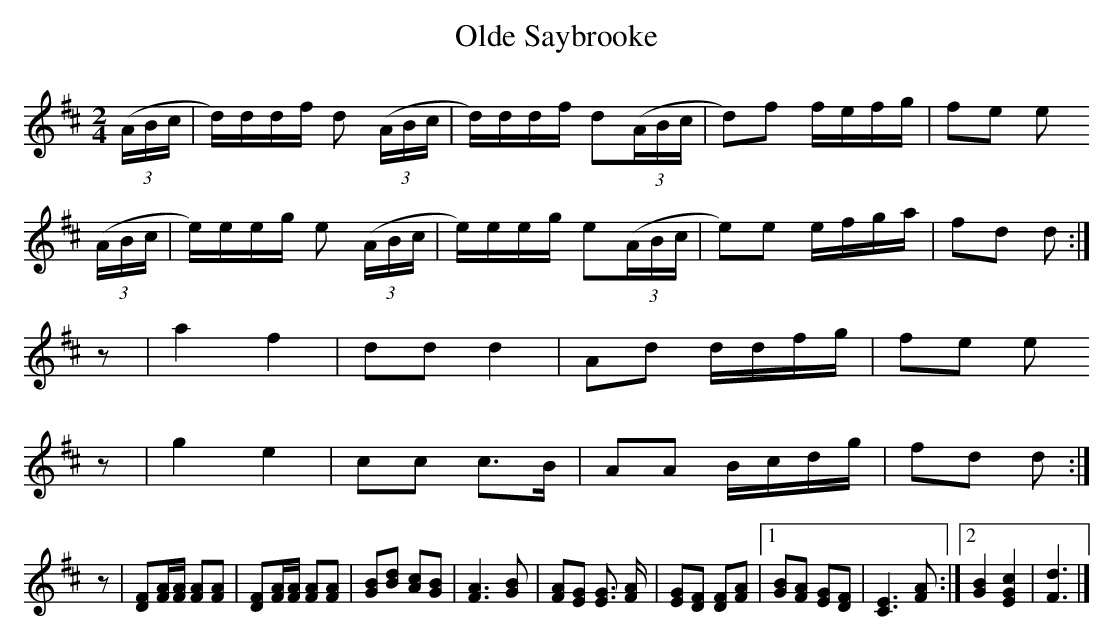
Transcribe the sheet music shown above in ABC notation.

X:1
T:Olde Saybrooke
M:2/4
L:1/16
K:D
(3(ABc|d)ddf d2 (3(ABc|d)ddf d2(3(ABc|d2)f2 fefg|f2e2 e2
(3(ABc|e)eeg e2 (3(ABc|e)eeg e2(3(ABc|e2)e2 efga|f2d2 d2:|
z2    |a4    f4       |d2d2  d4      |A2d2  ddfg|f2e2 e2
z2    |g4    e4       |c2c2  c3B     |A2A2  Bcdg|f2d2 d2:|
z2|[D2F2][FA][FA] [F2A2][F2A2]| [D2F2][FA][FA] [F2A2][F2A2] |\
[G2B2][B2d2]   [A2c2][G2B2]| [F6A6]               [G2B2] |\
[F2A2][E2G2]   [E3G3] [FA] | [E2G2][D2F2]   [D2F2][F2A2] |\
[1 [G2B2][F2A2]   [E2G2][D2F2]| [C6E6]               [F2A2]:|\
[2 [G4B4]         [E4G4c4]    | [F6d6]                     |]
